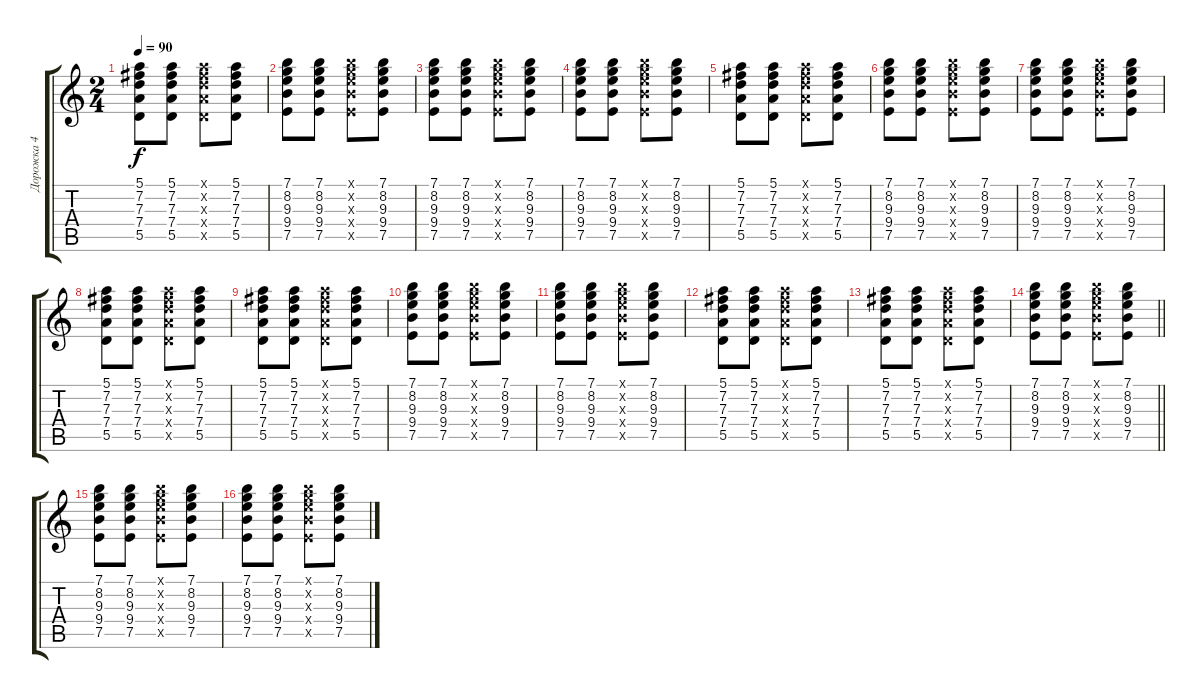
\track ("Дорожка 4" "Дорожка 4") {instrument electricguitarclean}
\staff {score tabs}
\tuning (E4 B3 G3 D3 A2 E2) {hide}
\ts (2 4)
\tempo 90
\clef g2
\ks c
(5.1 7.2 7.3 7.4 5.5).8{dy f} (5.1 7.2 7.3 7.4 5.5).8 (5.1{x} 7.2{x} 7.3{x} 7.4{x} 5.5{x}).8 (5.1 7.2 7.3 7.4 5.5).8 |
(7.1 8.2 9.3 9.4 7.5).8 (7.1 8.2 9.3 9.4 7.5).8 (7.1{x} 8.2{x} 9.3{x} 9.4{x} 7.5{x}).8 (7.1 8.2 9.3 9.4 7.5).8 |
(7.1 8.2 9.3 9.4 7.5).8 (7.1 8.2 9.3 9.4 7.5).8 (7.1{x} 8.2{x} 9.3{x} 9.4{x} 7.5{x}).8 (7.1 8.2 9.3 9.4 7.5).8 |
(7.1 8.2 9.3 9.4 7.5).8 (7.1 8.2 9.3 9.4 7.5).8 (7.1{x} 8.2{x} 9.3{x} 9.4{x} 7.5{x}).8 (7.1 8.2 9.3 9.4 7.5).8 |
(5.1 7.2 7.3 7.4 5.5).8 (5.1 7.2 7.3 7.4 5.5).8 (5.1{x} 7.2{x} 7.3{x} 7.4{x} 5.5{x}).8 (5.1 7.2 7.3 7.4 5.5).8 |
(7.1 8.2 9.3 9.4 7.5).8 (7.1 8.2 9.3 9.4 7.5).8 (7.1{x} 8.2{x} 9.3{x} 9.4{x} 7.5{x}).8 (7.1 8.2 9.3 9.4 7.5).8 |
(7.1 8.2 9.3 9.4 7.5).8 (7.1 8.2 9.3 9.4 7.5).8 (7.1{x} 8.2{x} 9.3{x} 9.4{x} 7.5{x}).8 (7.1 8.2 9.3 9.4 7.5).8 |
(5.1 7.2 7.3 7.4 5.5).8 (5.1 7.2 7.3 7.4 5.5).8 (5.1{x} 7.2{x} 7.3{x} 7.4{x} 5.5{x}).8 (5.1 7.2 7.3 7.4 5.5).8 |
(5.1 7.2 7.3 7.4 5.5).8 (5.1 7.2 7.3 7.4 5.5).8 (5.1{x} 7.2{x} 7.3{x} 7.4{x} 5.5{x}).8 (5.1 7.2 7.3 7.4 5.5).8 |
(7.1 8.2 9.3 9.4 7.5).8 (7.1 8.2 9.3 9.4 7.5).8 (7.1{x} 8.2{x} 9.3{x} 9.4{x} 7.5{x}).8 (7.1 8.2 9.3 9.4 7.5).8 |
(7.1 8.2 9.3 9.4 7.5).8 (7.1 8.2 9.3 9.4 7.5).8 (7.1{x} 8.2{x} 9.3{x} 9.4{x} 7.5{x}).8 (7.1 8.2 9.3 9.4 7.5).8 |
(5.1 7.2 7.3 7.4 5.5).8 (5.1 7.2 7.3 7.4 5.5).8 (5.1{x} 7.2{x} 7.3{x} 7.4{x} 5.5{x}).8 (5.1 7.2 7.3 7.4 5.5).8 |
(5.1 7.2 7.3 7.4 5.5).8 (5.1 7.2 7.3 7.4 5.5).8 (5.1{x} 7.2{x} 7.3{x} 7.4{x} 5.5{x}).8 (5.1 7.2 7.3 7.4 5.5).8 |
\barLineRight lightlight
(7.1 8.2 9.3 9.4 7.5).8 (7.1 8.2 9.3 9.4 7.5).8 (7.1{x} 8.2{x} 9.3{x} 9.4{x} 7.5{x}).8 (7.1 8.2 9.3 9.4 7.5).8 |
\section ("" "")
(7.1 8.2 9.3 9.4 7.5).8 (7.1 8.2 9.3 9.4 7.5).8 (7.1{x} 8.2{x} 9.3{x} 9.4{x} 7.5{x}).8 (7.1 8.2 9.3 9.4 7.5).8 |
(7.1 8.2 9.3 9.4 7.5).8 (7.1 8.2 9.3 9.4 7.5).8 (7.1{x} 8.2{x} 9.3{x} 9.4{x} 7.5{x}).8 (7.1 8.2 9.3 9.4 7.5).8
